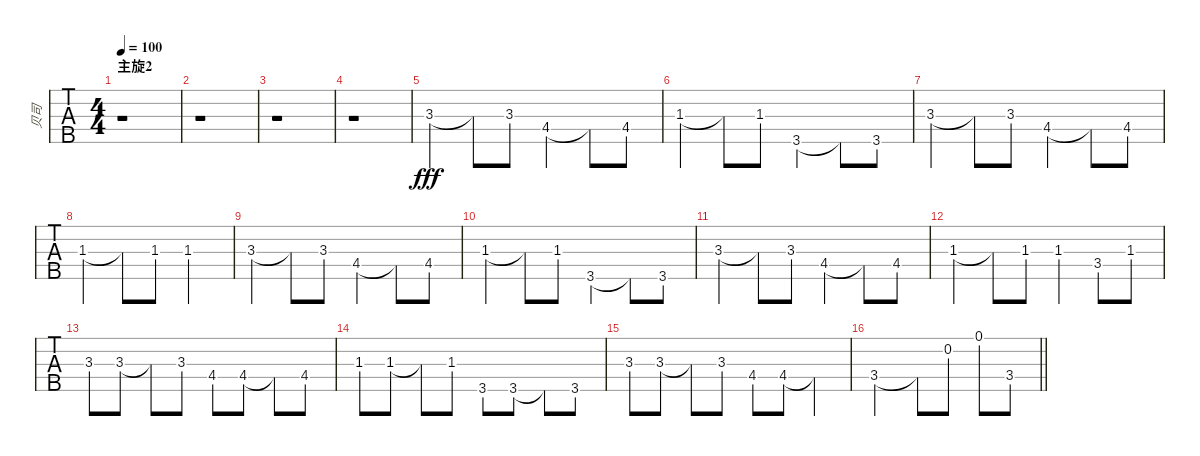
\track ("贝司" "贝司") {instrument acousticbass}
\staff {tabs}
\tuning (G2 D2 A1 E1 B0) {hide}
\ts (4 4)
\section ("" "主旋2")
\tempo 100
\clef f4
\ks eb
r.1{dy fff} |
r.1 |
r.1 |
r.1 |
3.3.4 3.3{t}.8 3.3.8 4.4.4 4.4{t}.8 4.4.8 |
1.3.4 1.3{t}.8 1.3.8 3.5.4 3.5{t}.8 3.5.8 |
3.3.4 3.3{t}.8 3.3.8 4.4.4 4.4{t}.8 4.4.8 |
1.3.4 1.3{t}.8 1.3.8 1.3.2 |
3.3.4 3.3{t}.8 3.3.8 4.4.4 4.4{t}.8 4.4.8 |
1.3.4 1.3{t}.8 1.3.8 3.5.4 3.5{t}.8 3.5.8 |
3.3.4 3.3{t}.8 3.3.8 4.4.4 4.4{t}.8 4.4.8 |
1.3.4 1.3{t}.8 1.3.8 1.3.4 3.4.8 1.3.8 |
3.3{st}.8 3.3{st}.8 3.3{t}.8 3.3{st}.8 4.4{st}.8 4.4{st}.8 4.4{t}.8 4.4{st}.8 |
1.3{st}.8 1.3{st}.8 1.3{t}.8 1.3{st}.8 3.5{st}.8 3.5{st}.8 3.5{t}.8 3.5{st}.8 |
3.3{st}.8 3.3{st}.8 3.3{t}.8 3.3{st}.8 4.4{st}.8 4.4{st}.8 4.4{t}.4 |
\barLineRight lightlight
3.4.2 3.4{t}.8 0.2.8 0.1.8 3.4.8
